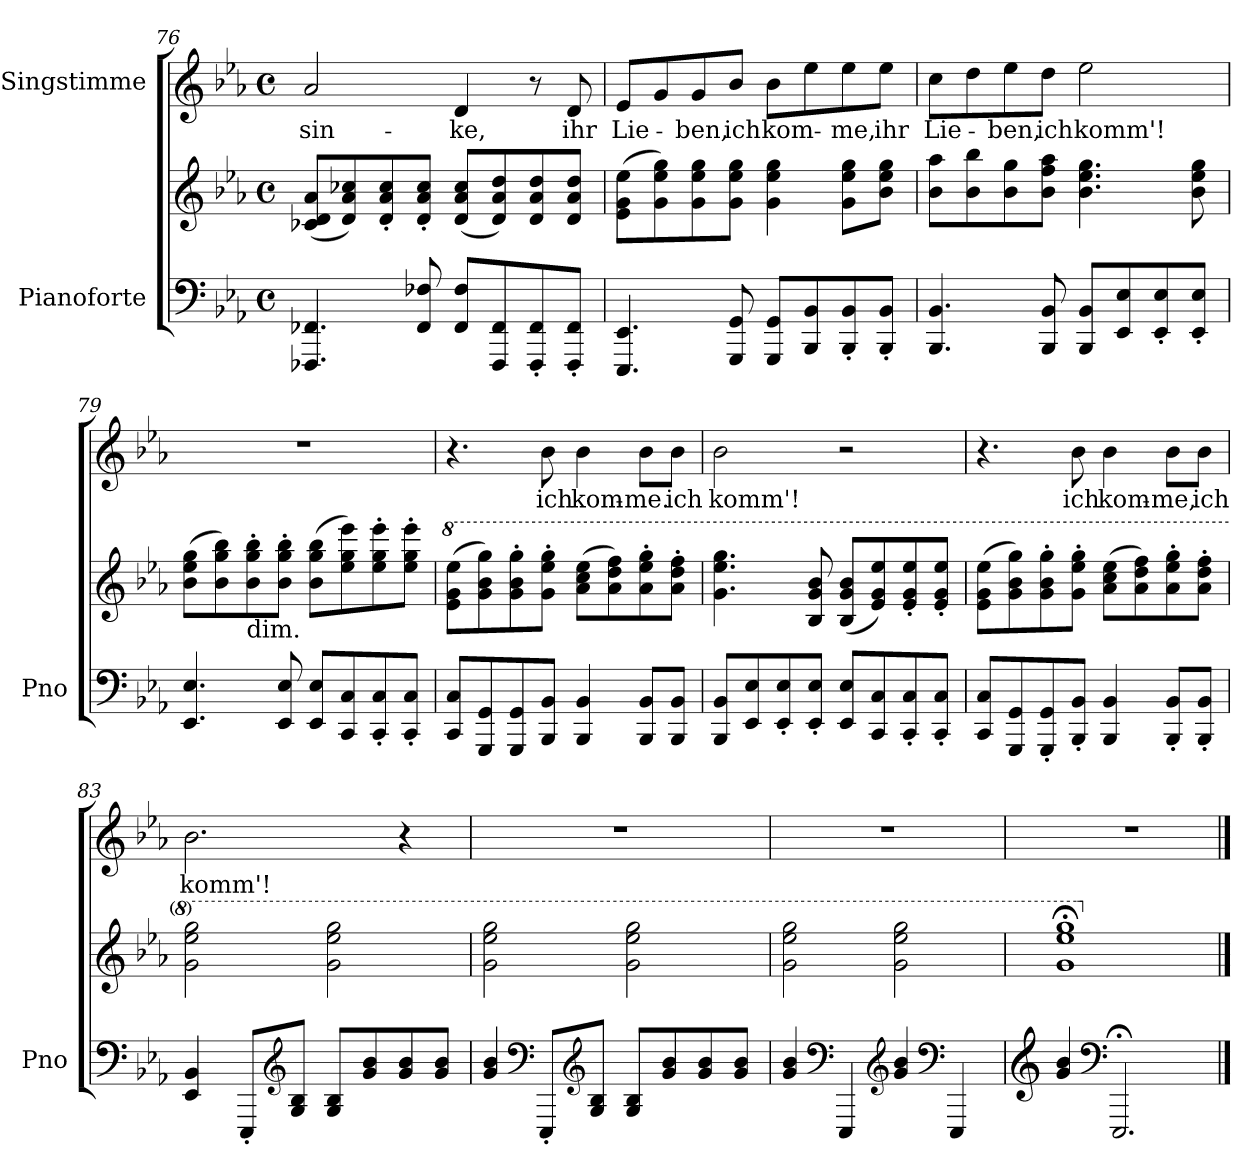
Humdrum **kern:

**kern	**kern	**kern	**text
*part2	*part2	*part1	*part1
*staff3	*staff2	*staff1	*staff1
*I"Pianoforte	*	*I"Singstimme	*
*I'Pno	*	*	*
*clefF4	*clefG2	*clefG2	*
*k[b-e-a-]	*k[b-e-a-]	*k[b-e-a-]	*
*M2/2	*M2/2	*M2/2	*
*met(c)	*met(c)	*met(c)	*
=76	=76	=76	=76
!	!	!	!LO:LY:b
4.FFF-X/ 4.FF-X/	(<8c-X/ 8d/ 8a-/L	2a-/	sin-
.	8d/ 8a-/ 8cc-X/)	.	.
.	8d/' 8a-/' 8cc-/'	.	.
8FF-/ 8F-X/	8d/' 8a-/' 8cc-/'J	.	.
!	!	!	!LO:LY:b
8FF-/ 8F-/L	(<8d/ 8a-/ 8cc-/L	4d/	-ke,
8FFF-/ 8FF-/	8d/ 8a-/ 8dd/)	.	.
8FFF-/' 8FF-/'	8d/ 8a-/ 8dd/	8r	.
!	!	!	!LO:LY:b
8FFF-/' 8FF-/'J	8d/ 8a-/ 8dd/J	8d/	ihr
!!LO:LB:g=z
=77	=77	=77	=77
!	!	!	!LO:LY:b
4.EEE-/ 4.EE-/	(>8e-\ 8g\ 8ee-\L	8e-/L	Lie-
.	8g\ 8ee-\ 8gg\)	8g/	.
!	!	!	!LO:LY:b
.	8g\ 8ee-\ 8gg\	8g/	-ben,
!	!	!	!LO:LY:b
8GGG/ 8GG/	8g\ 8ee-\ 8gg\J	8b-/J	ich
!	!	!	!LO:LY:b
8GGG/ 8GG/L	4g\ 4ee-\ 4gg\	8b-\L	kom-
8BBB-/ 8BB-/	.	8ee-\	.
!	!	!	!LO:LY:b
8BBB-/' 8BB-/'	8g\ 8ee-\ 8gg\L	8ee-\	-me,
!	!	!	!LO:LY:b
8BBB-/' 8BB-/'J	8b-\ 8ee-\ 8gg\J	8ee-\J	ihr
=78	=78	=78	=78
!	!	!	!LO:LY:b
4.BBB-/ 4.BB-/	8b-\ 8aa-\L	8cc\L	Lie-
.	8b-\ 8bb-\	8dd\	.
!	!	!	!LO:LY:b
.	8b-\ 8gg\	8ee-\	-ben,
!	!	!	!LO:LY:b
8BBB-/ 8BB-/	8b-\ 8ff\ 8aa-\J	8dd\J	ich
!	!	!	!LO:LY:b
8BBB-/ 8BB-/L	4.b-\ 4.ee-\ 4.gg\	2ee-\	komm'!
8EE-/ 8E-/	.	.	.
8EE-/' 8E-/'	.	.	.
8EE-/' 8E-/'J	8b-\ 8ee-\ 8gg\	.	.
=79	=79	=79	=79
4.EE-/ 4.E-/	(>8b-\ 8ee-\ 8gg\L	1r	.
.	8b-\ 8gg\ 8bb-\)	.	.
!	!LO:TX:b:t=dim.	!	!
.	8b-\' 8gg\' 8bb-\'	.	.
8EE-/ 8E-/	8b-\' 8gg\' 8bb-\'J	.	.
8EE-/ 8E-/L	(>8b-\ 8gg\ 8bb-\L	.	.
8CC/ 8C/	8ee-\ 8gg\ 8eee-\)	.	.
8CC/' 8C/'	8ee-\' 8gg\' 8eee-\'	.	.
8CC/' 8C/'J	8ee-\' 8gg\' 8eee-\'J	.	.
=80	=80	=80	=80
*	*8va	*	*
8CC/ 8C/L	(>8ee-\ 8gg\ 8eee-\L	4.r	.
8GGG/ 8GG/	8gg\ 8bb-\ 8ggg\)	.	.
8GGG/ 8GG/	8gg\' 8bb-\' 8ggg\'	.	.
!	!	!	!LO:LY:b
8BBB-/ 8BB-/J	8gg\' 8eee-\' 8ggg\'J	8b-\	ich
!	!	!	!LO:LY:b
4BBB-/ 4BB-/	(>8aa-\ 8ccc\ 8eee-\L	4b-\	kom-
.	8aa-\ 8ddd\ 8fff\)	.	.
!	!	!	!LO:LY:b
8BBB-/ 8BB-/L	8aa-\' 8eee-\' 8ggg\'	8b-\L	-me.
!	!	!	!LO:LY:b
8BBB-/ 8BB-/J	8aa-\' 8ddd\' 8fff\'J	8b-\J	ich
!!LO:PB:g=z
=81	=81	=81	=81
!	!	!	!LO:LY:b
8BBB-/ 8BB-/L	4.gg\ 4.eee-\ 4.ggg\	2b-\	komm'!
8EE-/ 8E-/	.	.	.
8EE-/' 8E-/'	.	.	.
8EE-/' 8E-/'J	8b-/ 8gg/ 8bb-/	.	.
8EE-/ 8E-/L	(<8b-/ 8gg/ 8bb-/L	2r	.
8CC/ 8C/	8ee-/ 8gg/ 8eee-/)	.	.
8CC/' 8C/'	8ee-/' 8gg/' 8eee-/'	.	.
8CC/' 8C/'J	8ee-/' 8gg/' 8eee-/'J	.	.
=82	=82	=82	=82
8CC/ 8C/L	(>8ee-\ 8gg\ 8eee-\L	4.r	.
8GGG/ 8GG/	8gg\ 8bb-\ 8ggg\)	.	.
8GGG/' 8GG/'	8gg\' 8bb-\' 8ggg\'	.	.
!	!	!	!LO:LY:b
8BBB-/' 8BB-/'J	8gg\' 8eee-\' 8ggg\'J	8b-\	ich
!	!	!	!LO:LY:b
4BBB-/ 4BB-/	(>8aa-\ 8ccc\ 8eee-\L	4b-\	kom-
.	8aa-\ 8ddd\ 8fff\)	.	.
!	!	!	!LO:LY:b
8BBB-/' 8BB-/'L	8aa-\' 8eee-\' 8ggg\'	8b-\L	-me,
!	!	!	!LO:LY:b
8BBB-/' 8BB-/'J	8aa-\' 8ddd\' 8fff\'J	8b-\J	ich
=83	=83	=83	=83
!	!	!	!LO:LY:b
4EE-/ 4BB-/	2gg\ 2eee-\ 2ggg\	2.b-\	komm'!
8EEE-'/L	.	.	.
*clefG2	*	*	*
8G/ 8B-/J	.	.	.
8G/ 8B-/L	2gg\ 2eee-\ 2ggg\	.	.
8g/ 8b-/	.	.	.
8g/ 8b-/	.	4r	.
8g/ 8b-/J	.	.	.
=84	=84	=84	=84
4g/ 4b-/	2gg\ 2eee-\ 2ggg\	1r	.
*clefF4	*	*	*
8EEE-'/L	.	.	.
*clefG2	*	*	*
8G/ 8B-/J	.	.	.
8G/ 8B-/L	2gg\ 2eee-\ 2ggg\	.	.
8g/ 8b-/	.	.	.
8g/ 8b-/	.	.	.
8g/ 8b-/J	.	.	.
!!LO:LB:g=z
=85	=85	=85	=85
4g/ 4b-/	2gg\ 2eee-\ 2ggg\	1r	.
*clefF4	*	*	*
4EEE-/	.	.	.
*clefG2	*	*	*
4g/ 4b-/	2gg\ 2eee-\ 2ggg\	.	.
*clefF4	*	*	*
4EEE-/	.	.	.
=86	=86	=86	=86
*clefG2	*	*	*
4g/ 4b-/	1gg;< 1eee-;< 1ggg;<	1r	.
*clefF4	*	*	*
2.EEE-;</	.	.	.
*	*X8va	*	*
==	==	==	==
*-	*-	*-	*-
